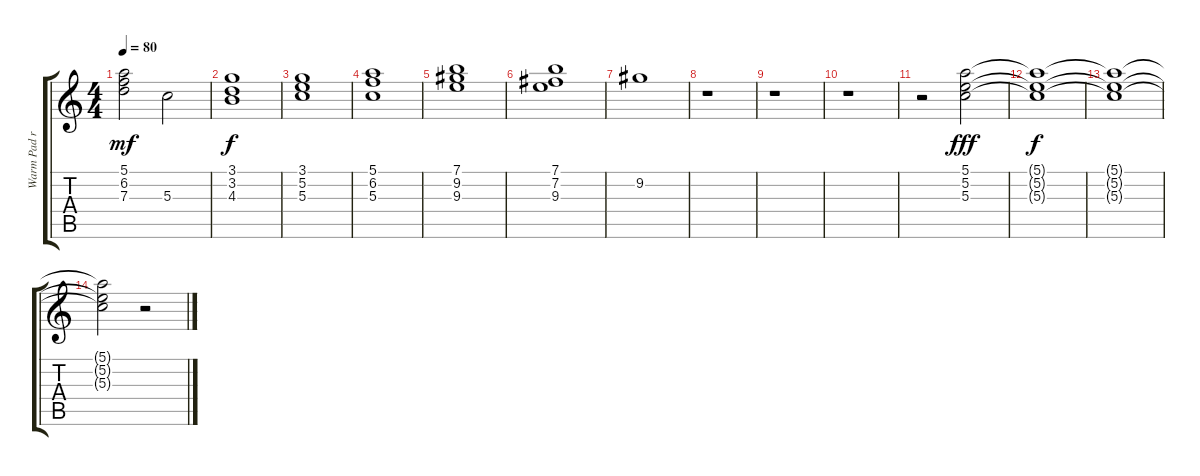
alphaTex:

\track ("Warm Pad right hand" "Warm Pad r") {instrument electricbassfinger}
\staff {score tabs}
\tuning (E4 B3 G3 D3 A2 E2) {hide}
\ts (4 4)
\tempo 80
\clef g2
\ks c
(5.1 6.2 7.3).2{dy mf} 5.3.2 |
(3.1 3.2 4.3).1{dy f} |
(3.1 5.2 5.3).1 |
(5.1 6.2 5.3).1 |
(7.1 9.2 9.3).1 |
(7.1 7.2 9.3).1 |
9.2.1 |
r.1 |
r.1 |
r.1 |
r.2 (5.1 5.2 5.3).2{dy fff} |
(5.1{t} 5.2{t} 5.3{t}).1{dy f} |
(5.1{t} 5.2{t} 5.3{t}).1 |
(5.1{t} 5.2{t} 5.3{t}).2 r.2
